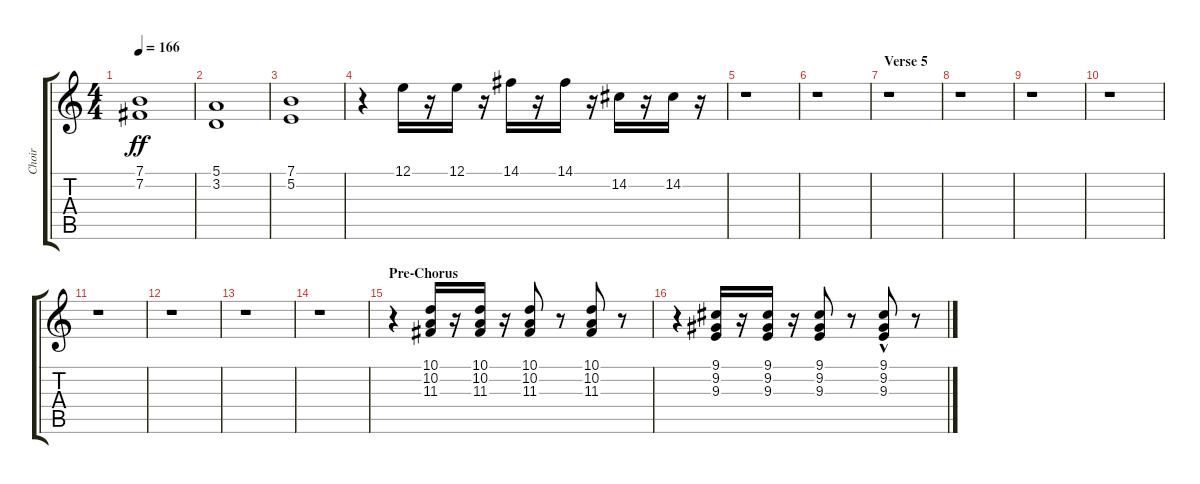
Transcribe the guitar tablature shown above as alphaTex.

\track ("Choir" "Choir") {instrument voiceoohs}
\staff {score tabs}
\tuning (E4 B3 G3 D3 A2 E2) {hide}
\ts (4 4)
\tempo 166
\clef g2
\ks c
(7.1 7.2).1{dy ff} |
(5.1 3.2).1 |
(7.1 5.2).1 |
r.4 12.1.16 r.16 12.1.16 r.16 14.1.16 r.16 14.1.16 r.16 14.2.16 r.16 14.2.16 r.16 |
r.1 |
r.1 |
\section ("" "Verse 5")
r.1 |
r.1 |
r.1 |
r.1 |
r.1 |
r.1 |
r.1 |
r.1 |
\section ("" "Pre-Chorus")
r.4 (10.1 10.2 11.3).16 r.16 (10.1 10.2 11.3).16 r.16 (10.1 10.2 11.3).8 r.8 (10.1 10.2 11.3).8 r.8 |
r.4 (9.1 9.2 9.3).16 r.16 (9.1 9.2 9.3).16 r.16 (9.1 9.2 9.3).8 r.8 (9.1 9.2{hac} 9.3{hac}).8 r.8
